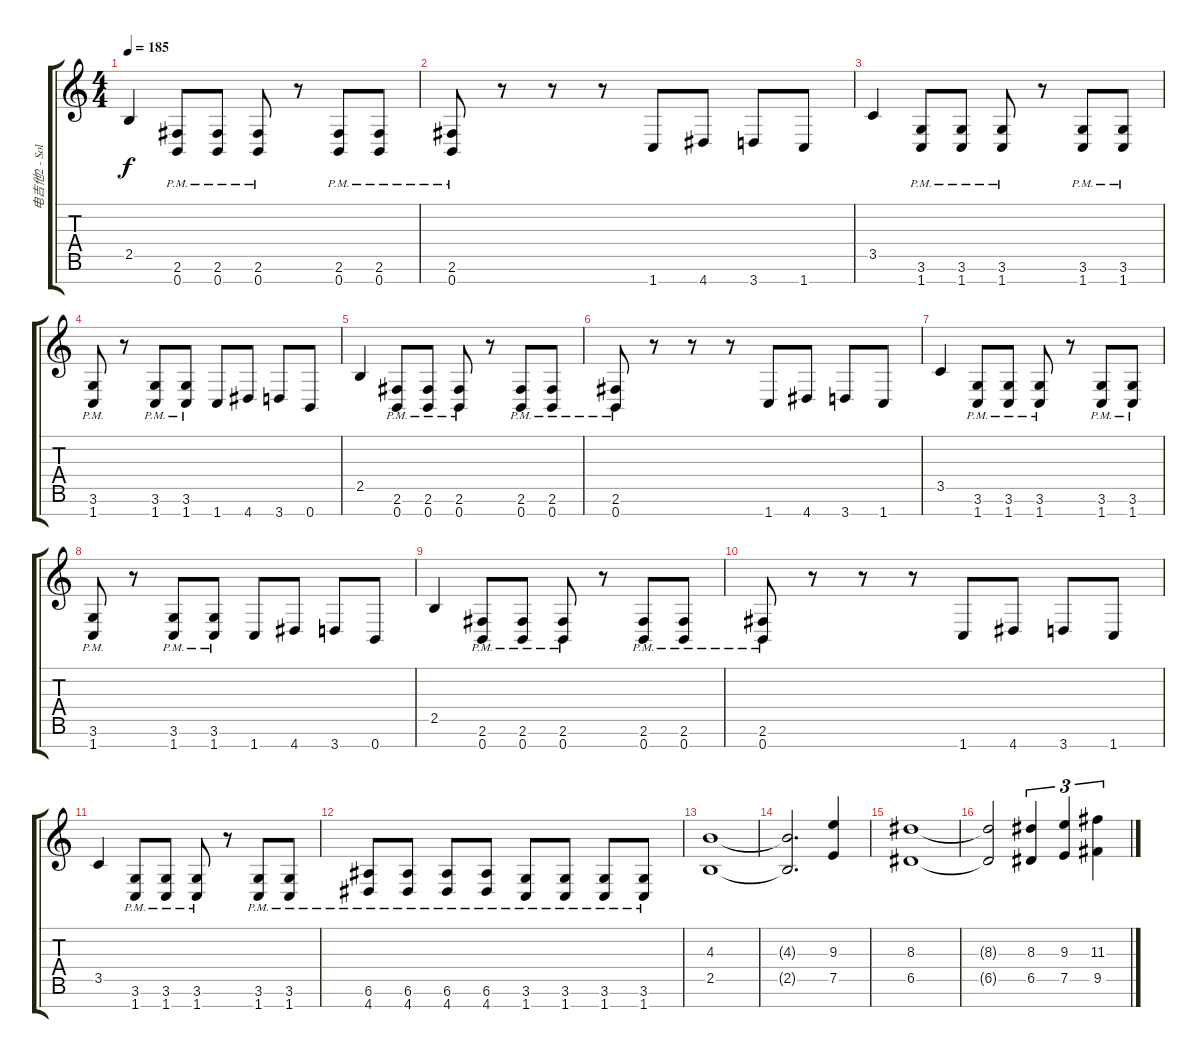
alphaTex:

\track ("电吉他2 - Solo" "电吉他2 - Sol") {instrument distortionguitar}
\staff {score tabs}
\tuning (E4 B3 G3 D3 A2 E2 B1) {hide}
\ts (4 4)
\tempo 185
\clef g2
\ks c
2.5.4{dy f} (2.6{pm} 0.7{pm}).8 (2.6{pm} 0.7{pm}).8 (2.6{pm} 0.7{pm}).8 r.8 (2.6{pm} 0.7{pm}).8 (2.6{pm} 0.7{pm}).8 |
(2.6{pm} 0.7{pm}).8 r.8 r.8 r.8 1.7.8 4.7.8 3.7.8 1.7.8 |
3.5.4 (3.6{pm} 1.7{pm}).8 (3.6{pm} 1.7{pm}).8 (3.6{pm} 1.7{pm}).8 r.8 (3.6{pm} 1.7{pm}).8 (3.6{pm} 1.7{pm}).8 |
(3.6{pm} 1.7{pm}).8 r.8 (3.6{pm} 1.7{pm}).8 (3.6{pm} 1.7{pm}).8 1.7.8 4.7.8 3.7.8 0.7.8 |
2.5.4 (2.6{pm} 0.7{pm}).8 (2.6{pm} 0.7{pm}).8 (2.6{pm} 0.7{pm}).8 r.8 (2.6{pm} 0.7{pm}).8 (2.6{pm} 0.7{pm}).8 |
(2.6{pm} 0.7{pm}).8 r.8 r.8 r.8 1.7.8 4.7.8 3.7.8 1.7.8 |
3.5.4 (3.6{pm} 1.7{pm}).8 (3.6{pm} 1.7{pm}).8 (3.6{pm} 1.7{pm}).8 r.8 (3.6{pm} 1.7{pm}).8 (3.6{pm} 1.7{pm}).8 |
(3.6{pm} 1.7{pm}).8 r.8 (3.6{pm} 1.7{pm}).8 (3.6{pm} 1.7{pm}).8 1.7.8 4.7.8 3.7.8 0.7.8 |
2.5.4 (2.6{pm} 0.7{pm}).8 (2.6{pm} 0.7{pm}).8 (2.6{pm} 0.7{pm}).8 r.8 (2.6{pm} 0.7{pm}).8 (2.6{pm} 0.7{pm}).8 |
(2.6{pm} 0.7{pm}).8 r.8 r.8 r.8 1.7.8 4.7.8 3.7.8 1.7.8 |
3.5.4 (3.6{pm} 1.7{pm}).8 (3.6{pm} 1.7{pm}).8 (3.6{pm} 1.7{pm}).8 r.8 (3.6{pm} 1.7{pm}).8 (3.6{pm} 1.7{pm}).8 |
(6.6{pm} 4.7{pm}).8 (6.6{pm} 4.7{pm}).8 (6.6{pm} 4.7{pm}).8 (6.6{pm} 4.7{pm}).8 (3.6{pm} 1.7{pm}).8 (3.6{pm} 1.7{pm}).8 (3.6{pm} 1.7{pm}).8 (3.6{pm} 1.7{pm}).8 |
(4.3 2.5).1 |
(4.3{t} 2.5{t}).2{d} (9.3 7.5).4 |
(8.3 6.5).1 |
(8.3{t} 6.5{t}).2 (8.3 6.5).4{tu (3 2)} (9.3 7.5).4{tu (3 2)} (11.3 9.5).4{tu (3 2)}
